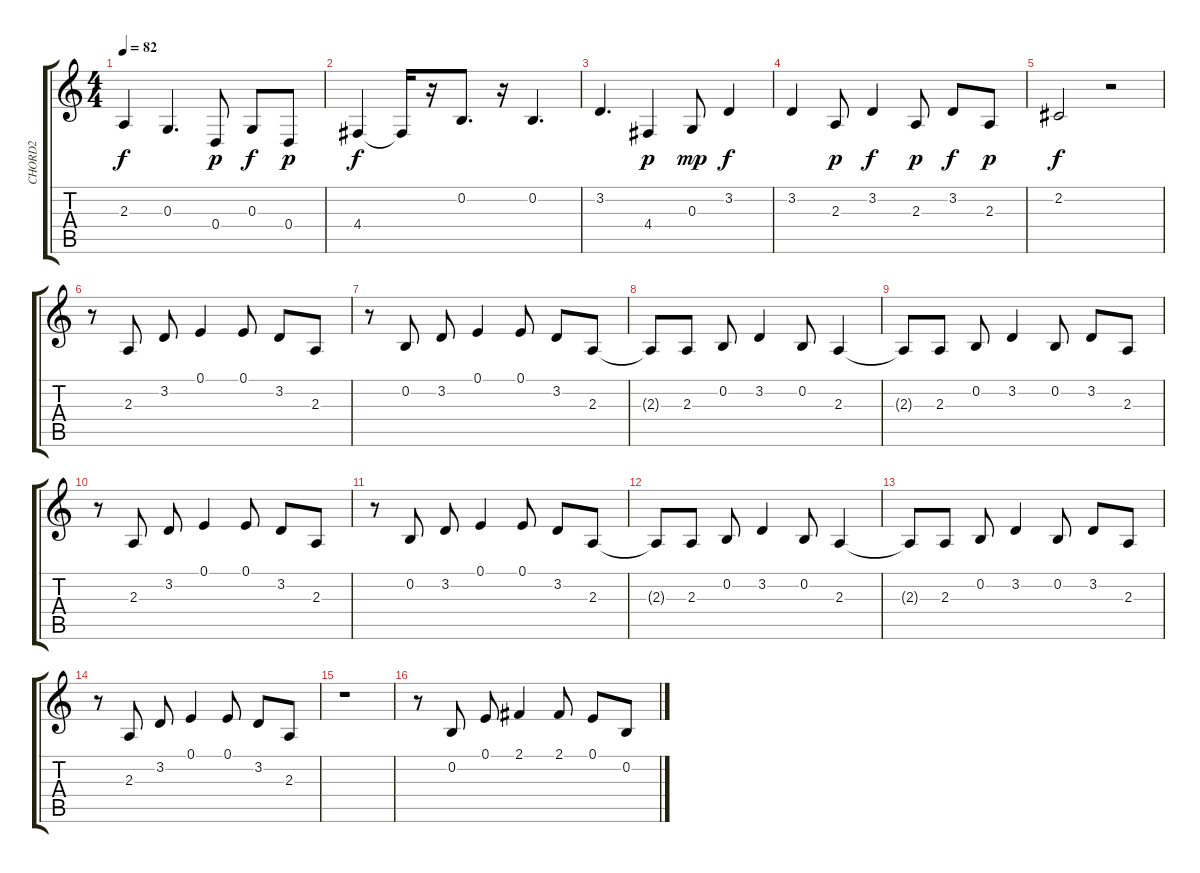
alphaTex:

\track ("CHORD2" "CHORD2") {instrument harpsichord}
\staff {score tabs}
\tuning (E4 B3 G3 D3 A2 E2) {hide}
\ts (4 4)
\tempo 82
\clef g2
\ks c
2.3.4{dy f} 0.3.4{d} 0.4.8{dy p} 0.3.8{dy f} 0.4.8{dy p} |
4.4.4{dy f} 4.4{t}.16 r.16 0.2.8{d} r.16 0.2.4{d} |
3.2.4{d} 4.4.4{dy p} 0.3.8{dy mp} 3.2.4{dy f} |
3.2.4 2.3.8{dy p} 3.2.4{dy f} 2.3.8{dy p} 3.2.8{dy f} 2.3.8{dy p} |
2.2.2{dy f} r.2 |
r.8 2.3.8 3.2.8 0.1.4 0.1.8 3.2.8 2.3.8 |
r.8 0.2.8 3.2.8 0.1.4 0.1.8 3.2.8 2.3.8 |
2.3{t}.8 2.3.8 0.2.8 3.2.4 0.2.8 2.3.4 |
2.3{t}.8 2.3.8 0.2.8 3.2.4 0.2.8 3.2.8 2.3.8 |
r.8 2.3.8 3.2.8 0.1.4 0.1.8 3.2.8 2.3.8 |
r.8 0.2.8 3.2.8 0.1.4 0.1.8 3.2.8 2.3.8 |
2.3{t}.8 2.3.8 0.2.8 3.2.4 0.2.8 2.3.4 |
2.3{t}.8 2.3.8 0.2.8 3.2.4 0.2.8 3.2.8 2.3.8 |
r.8 2.3.8 3.2.8 0.1.4 0.1.8 3.2.8 2.3.8 |
r.1 |
r.8 0.2.8 0.1.8 2.1.4 2.1.8 0.1.8 0.2.8
